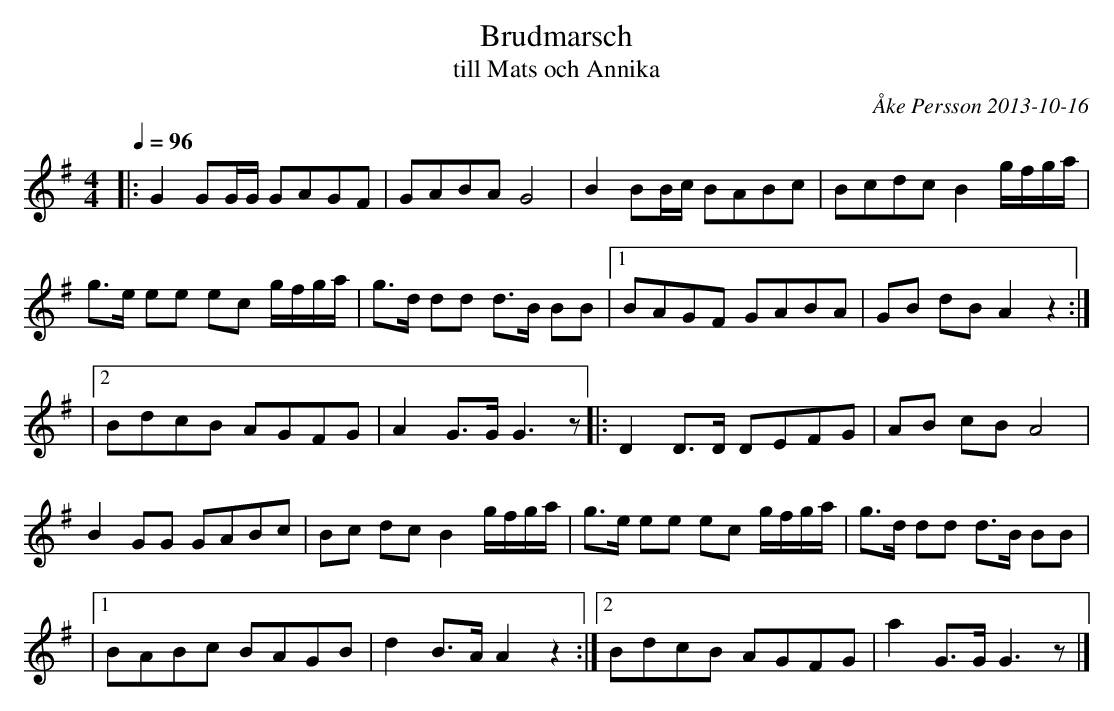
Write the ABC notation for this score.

X:1
T:Brudmarsch
T:till Mats och Annika
O:Åke Persson 2013-10-16
O:Lund, Skne
Q:1/4=96
M:4/4
L:1/8
K:G
|: G2 GG/G/ GAGF | GABA G4 | B2 BB/c/ BABc | Bcdc B2 g/f/g/a/ |
g>e ee ec g/f/g/a/ | g>d dd d>B BB |1 BAGF GABA | GB dB A2 z2 :|
|2 BdcB AGFG | A2 G>G G2>z2 |: D2 D>D DEFG | AB cB A4 |
B2 GG GABc  | Bc dc B2 g/f/g/a/ | g>e ee ec g/f/g/a/ | g>d dd d>B BB |
|1 BABc BAGB | d2 B>A A2 z2 :|2 BdcB AGFG | a2 G>G G2>z2 |]
